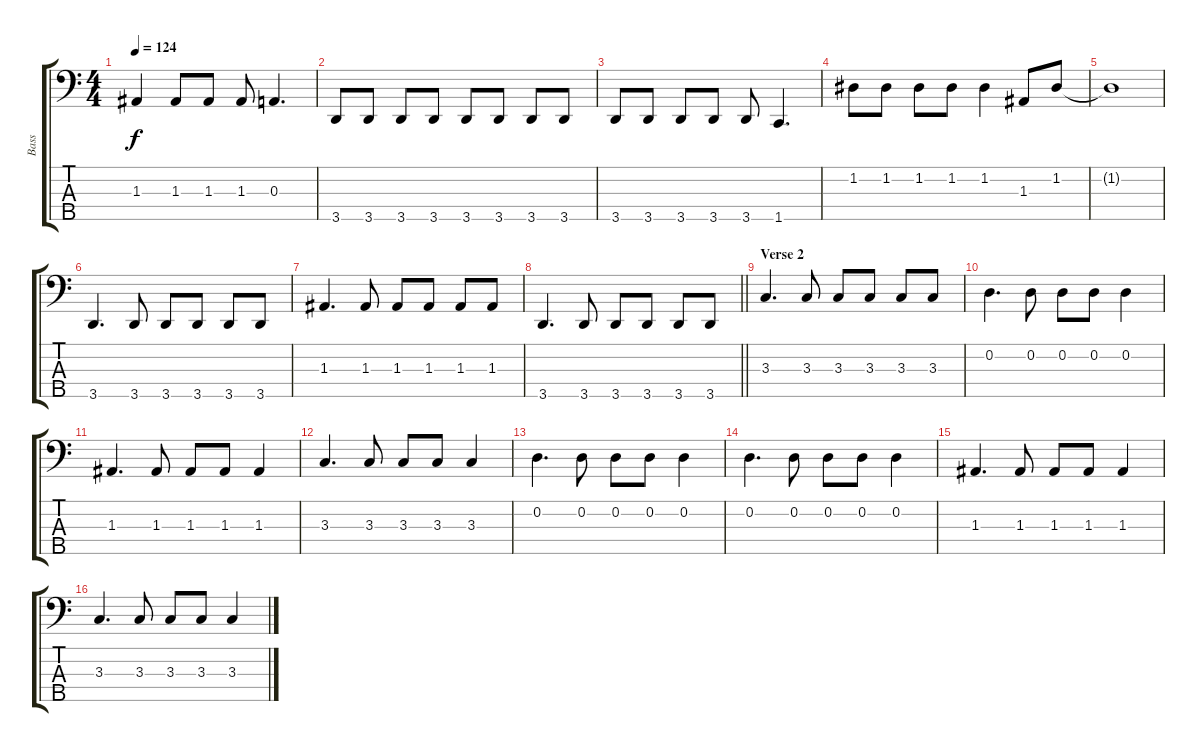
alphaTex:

\track ("Bass" "Bass") {instrument electricbassfinger}
\staff {score tabs}
\tuning (G2 D2 A1 E1 B0) {hide}
\ts (4 4)
\tempo 124
\clef f4
\ks c
1.3.4{dy f} 1.3.8 1.3.8 1.3.8 0.3.4{d} |
3.5.8 3.5.8 3.5.8 3.5.8 3.5.8 3.5.8 3.5.8 3.5.8 |
3.5.8 3.5.8 3.5.8 3.5.8 3.5.8 1.5.4{d} |
1.2.8 1.2.8 1.2.8 1.2.8 1.2.4 1.3.8 1.2.8 |
1.2{t}.1 |
3.5.4{d} 3.5.8 3.5.8 3.5.8 3.5.8 3.5.8 |
1.3.4{d} 1.3.8 1.3.8 1.3.8 1.3.8 1.3.8 |
\barLineRight lightlight
3.5.4{d} 3.5.8 3.5.8 3.5.8 3.5.8 3.5.8 |
\section ("" "Verse 2")
3.3.4{d} 3.3.8 3.3.8 3.3.8 3.3.8 3.3.8 |
0.2.4{d} 0.2.8 0.2.8 0.2.8 0.2.4 |
1.3.4{d} 1.3.8 1.3.8 1.3.8 1.3.4 |
3.3.4{d} 3.3.8 3.3.8 3.3.8 3.3.4 |
0.2.4{d} 0.2.8 0.2.8 0.2.8 0.2.4 |
0.2.4{d} 0.2.8 0.2.8 0.2.8 0.2.4 |
1.3.4{d} 1.3.8 1.3.8 1.3.8 1.3.4 |
3.3.4{d} 3.3.8 3.3.8 3.3.8 3.3.4
